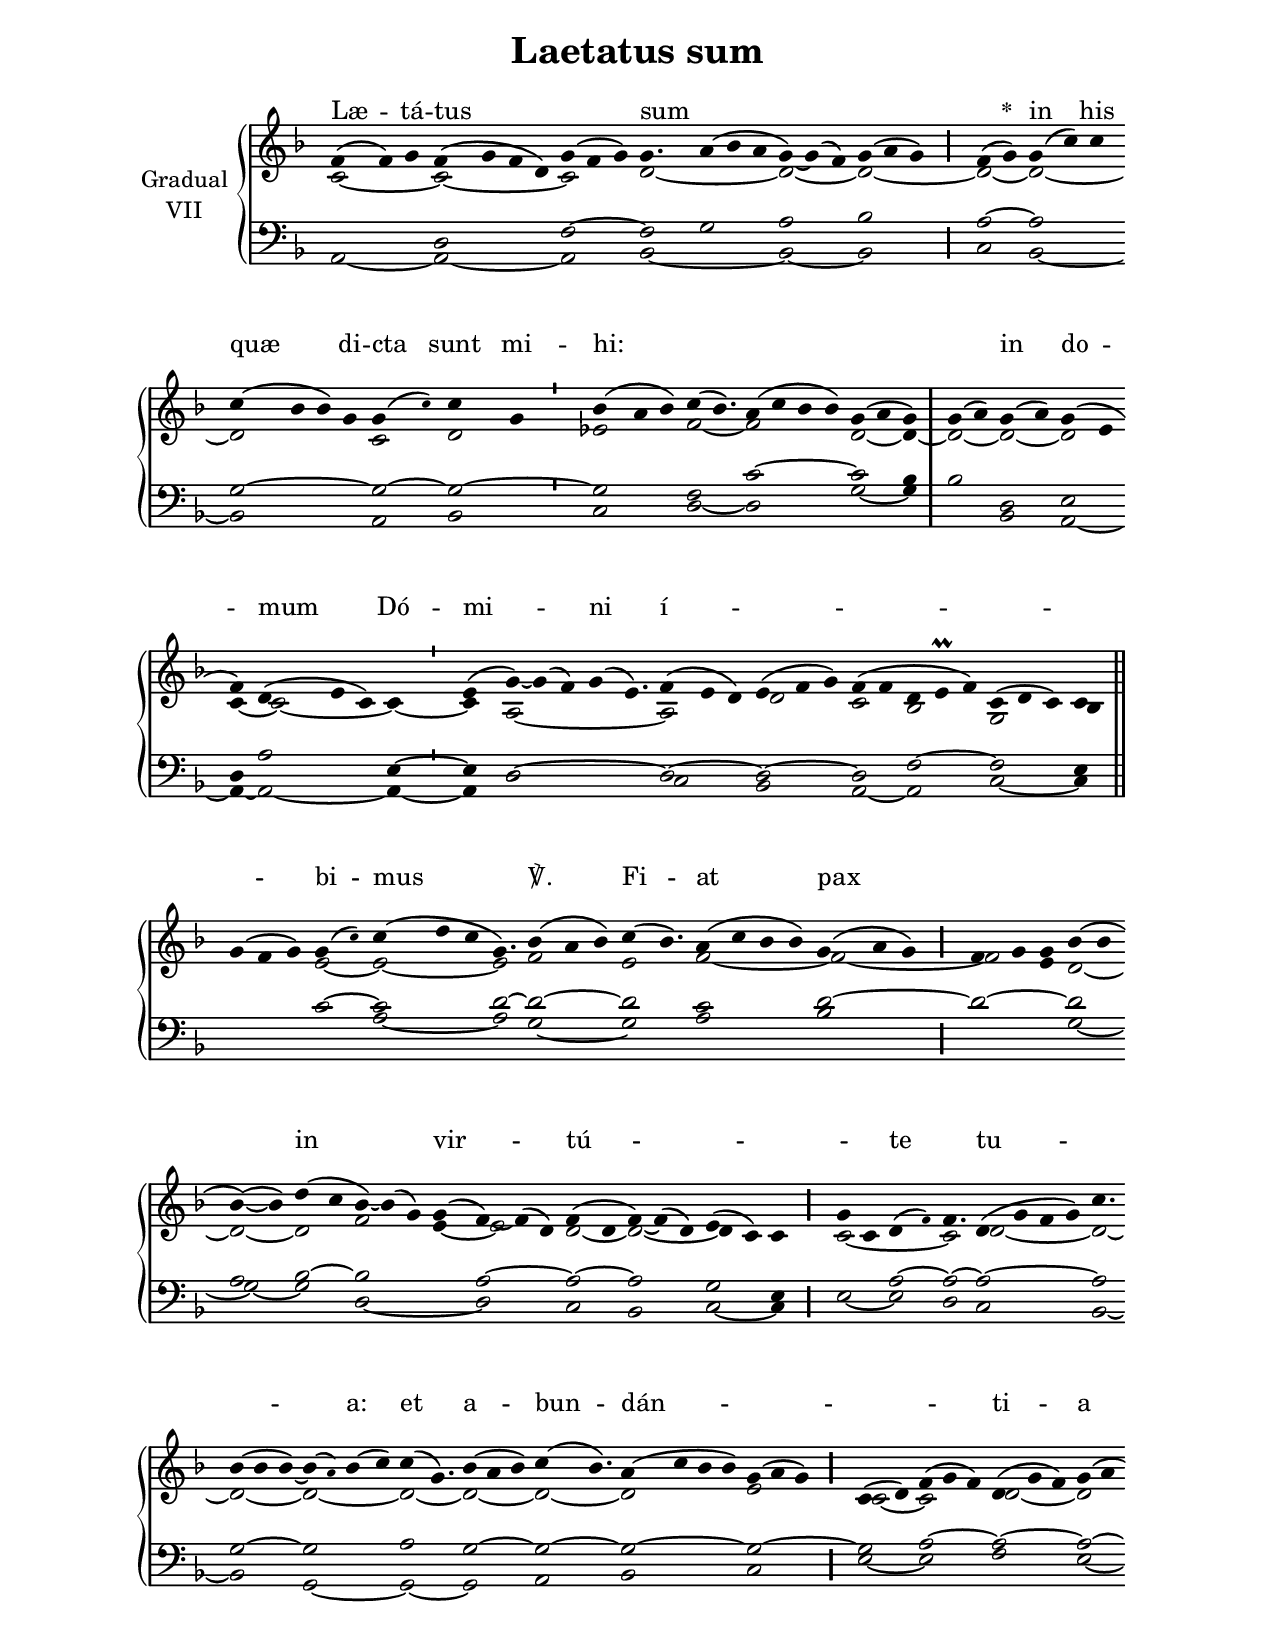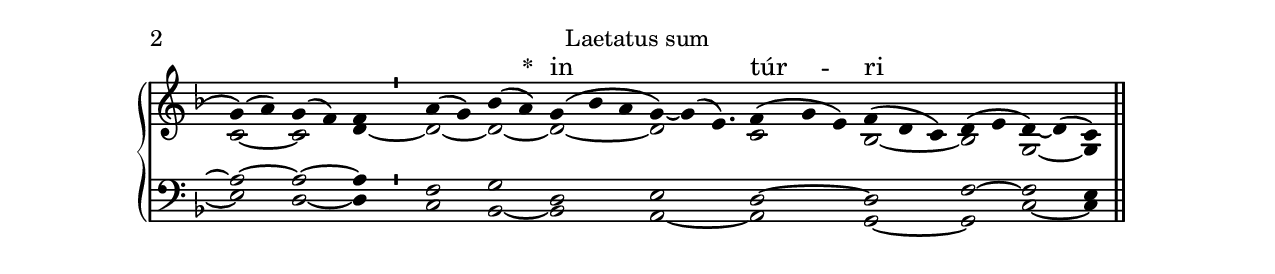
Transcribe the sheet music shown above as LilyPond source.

\version "2.18"
\include "gregorian.ly"
\include "noh2.ily"


%Page reference: page i.252
%(volume.page)

global = {
 \key c \mixolydian
 \cadenzaOn 
}

\header {
  title = \markup \center-column {"Laetatus sum" \vspace #1 }
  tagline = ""
  composer = ""
}

\paper {
 #(include-special-characters)
  oddHeaderMarkup = \markup \fill-line {
    \line {}
    \center-column {
      \on-the-fly #first-page     " "
      \on-the-fly #not-first-page "Laetatus sum"
    }
    \line { \on-the-fly #print-page-number-check-first \fromproperty #'page:page-number-string }
  }
  evenHeaderMarkup = \markup \fill-line {
    \line { \on-the-fly #print-page-number-check-first \fromproperty #'page:page-number-string }
    \center-column { "Laetatus sum" }
    \line {}
  }
}

chantText = \lyricmode {
Læ -- tá -- tus _ sum _ _ _ 
\set stanza = " * " 
in his quæ di -- cta sunt mi -- hi: _ _ _ _ 
in do -- mum Dó -- mi -- ni í -- _ _ _ _ _ bi -- mus ℣. 
Fi -- at pax _ _ _ _ 
in vir -- tú -- _ _ _ _ te _ tu -- _ _ a: 
et a -- bun -- dán -- _ _ _ ti -- a _ _ _ _ 
\set stanza = " * " 
in túr -- ri -- _ bus tu -- is. _ _ _ _ _ _ _ _ }

chantMusic = {
\tieDown   f'4 ( f'4) g'4 f'4 ( g'4 f'4 d'4) g'4 ( f'4 g'4) g'4. a'4 ( bes'4 a'4 g'4) ~ g'4 ( f'4) g'4 ( a'4 g'4) \divisioMaior
 f'4 ( g'4) g'4 ( c''4) c''4 \forceBreak
 c''4 ( bes'4 bes'4) g'4 g'4 ( \once \tweak #'font-size #-4 c'' ) c''4 g'4 \divisioMinima
 bes'4 ( a'4 bes'4) c''4 ( bes'4.) a'4 ( c''4 bes'4 bes'4) g'4 ( a'4 g'4) \divisioMaxima
 g'4 ( a'4) g'4 ( a'4) g'4 ( e'4 \forceBreak
) f'4 d'4 ( e'4 c'4) c'4 \divisioMinima
 e'4 ( g'4) ~ g'4 ( f'4) g'4 ( e'4.) f'4 ( e'4 d'4) e'4 ( f'4 g'4) f'4 ( f'4 d'4 e'\prall f'4) c'4 ( d'4 c'4) c'4 \finalis \forceBreak

 g'4 ( f'4 g'4) g'4 ( \once \tweak #'font-size #-4 c'' ) c''4 ( d''4 c''4 g'4.) bes'4 ( a'4 bes'4) c''4 ( bes'4.) a'4 ( c''4 bes'4 bes'4) g'4 ( a'4 g'4) \divisioMaior
 f'4 g'4 g'4 bes'4 ( bes'4 \forceBreak
) ~ bes'4 ( bes'4) d''4 ( c''4 bes'4) ~ bes'4 ( g'4) g'4 ( f'4) ~ f'4 ( d'4) f'4 ( d'4 f'4) ~ f'4 ( d'4) e'4 ( c'4) c'4 \divisioMaior
 g'4 c'4 d'4 ( \once \tweak #'font-size #-4 f' ) f'4. d'4 ( g'4 f'4 g'4) c''4. \forceBreak
 bes'4 ( bes'4 bes'4) ~ bes'4 ( \once \tweak #'font-size #-4 a' ) bes'4 ( c''4) c''4 ( g'4.) bes'4 ( a'4 bes'4) c''4 ( bes'4.) a'4 ( c''4 bes'4 bes'4) g'4 ( a'4 g'4) \divisioMaior
 c'4 ( d'4) f'4 ( g'4 f'4) d'4 ( g'4 f'4) g'4 ( a'4 \forceBreak
) g'4 ( a'4) g'4 ( f'4) f'4 \divisioMinima
 a'4 ( g'4) bes'4 ( a'4) g'4 ( bes'4 a'4 g'4) ~ g'4 ( e'4.) f'4 ( g'4 e'4) f'4 ( d'4 c'4) d'4 ( e'4 d'4) ~ d'4 ( c'4) \finalis

}

altoMusic = {
c'2*3/2 ~ c'2*4/2 ~ c'2*3/2 d'2*9/4 ~ d'2*3/2 ~ d'2*3/2 ~ \divisioMaior
d'2 ~ d'2*3/2 ~ d'2*4/2 c'2 d'2 \divisioMinima
ees'2*3/2 f'2*5/4 ~ f'2*4/2 d'2 ~ d'4 ~ \divisioMaxima
d'2 ~ d'2 ~ d'2 c'4 ~ c'2*3/2 ~ c'4 ~ \divisioMinima
c'4 a2*11/4 ~ a2*3/2 d'2*3/2 c'2 bes2*3/2 g2*3/2 bes4 \finalis
r2*3/2 e'2 ~ e'2*3/2 ~ e'2*3/4 f'2*3/2 e'2*5/4 f'2*4/2 ~ f'2*3/2 ~ \divisioMaior
f'2 e'4 d'2 ~ d'2 ~ d'2 f'2*3/2 e'4 ~ e'2*3/2 d'2 ~ d'2*3/2 ~ d'4 r2 \divisioMaior
c'2*4/2 ~ c'2*3/4 d'2*4/2 ~ d'2*3/4 ~ d'2*3/2 ~ d'2*4/2 ~ d'2*5/4 ~ d'2*3/2 ~ d'2*5/4 ~ d'2*4/2 e'2*3/2 \divisioMaior
c'2 ~ c'2*3/2 d'2*3/2 ~ d'2 c'2 ~ c'2 d'4 ~ \divisioMinima
d'2 ~ d'2 ~ d'2*3/2 ~ d'2*7/4 c'2*3/2 bes2*3/2 ~ bes2 g2 ~ g4 \finalis
}

tenorMusic = {
r2*3/2 d2*4/2 f2*3/2 ~ f2*3/4 g2*3/2 a2*3/2 bes2*3/2 \divisioMaior
a2 ~ a2*3/2 g2*4/2 ~ g2 ~ g2 ~ \divisioMinima
g2*3/2 f2*5/4 c'2*4/2 ~ c'2 bes4 \divisioMaxima
r2 d2 e2 d4 a2*3/2 e4 ~ \divisioMinima
e4 d2*11/4 ~ d2*3/2 ~ d2*3/2 ~ d2 f2*3/2 ~ f2*3/2 e4 \finalis
r2*3/2 c'2 ~ c'2*3/2 d'2*3/4 ~ d'2*3/2 ~ d'2*5/4 c'2*4/2 d'2*3/2 ~ \divisioMaior
d'2*3/2 ~ d'2 a2 bes2 ~ bes2*4/2 a2*3/2 ~ a2 ~ a2*3/2 g2 e4 \divisioMaior
r2 a2 ~ a2*3/4 ~ a2*4/2 ~ a2*3/4 g2*3/2 ~ g2*4/2 a2*5/4 g2*3/2 ~ g2*5/4 ~ g2*4/2 ~ g2*3/2 ~ \divisioMaior
g2 a2*3/2 ~ a2*3/2 ~ a2 ~ a2 ~ a2 ~ a4 \divisioMinima
f2 g2 d2*3/2 e2*7/4 d2*3/2 ~ d2*3/2 f2 ~ f2 e4 \finalis
}

bassMusic = {
a,2*3/2 ~ a,2*4/2 ~ a,2*3/2 bes,2*9/4 ~ bes,2*3/2 ~ bes,2*3/2 \divisioMaior
c2 bes,2*3/2 ~ bes,2*4/2 a,2 bes,2 \divisioMinima
c2*3/2 d2*5/4 ~ d2*4/2 g2 ~ g4 \divisioMaxima
bes2 bes,2 a,2 ~ a,4 ~ a,2*3/2 ~ a,4 ~ \divisioMinima
a,4 d2*11/4 c2*3/2 bes,2*3/2 a,2 ~ a,2*3/2 c2*3/2 ~ c4 \finalis
r2*5/2 a2*3/2 ~ a2*3/4 g2*3/2 ~ g2*5/4 a2*4/2 bes2*3/2 \divisioMaior
r2*3/2 g2 ~ g2 ~ g2 d2*4/2 ~ d2*3/2 c2 bes,2*3/2 c2 ~ c4 \divisioMaior
e2 ~ e2 d2*3/4 c2*4/2 bes,2*3/4 ~ bes,2*3/2 g,2*4/2 ~ g,2*5/4 ~ g,2*3/2 a,2*5/4 bes,2*4/2 c2*3/2 \divisioMaior
e2 ~ e2*3/2 f2*3/2 e2 ~ e2 d2 ~ d4 \divisioMinima
c2 bes,2 ~ bes,2*3/2 a,2*7/4 ~ a,2*3/2 g,2*3/2 ~ g,2 c2 ~ c4 \finalis
}

voiceLines = {
\voiceLineStyle


}

\score{
  <<
    \new GrandStaff <<
      \set GrandStaff.autoBeaming = ##f
      \set GrandStaff.instrumentName = \markup \center-column {
        "Gradual"
        "VII"
      }
      \new Staff = up <<
        \new Voice = "chant" {
          \voiceOne \global \chantMusic
        }
        \new Voice {
          \voiceTwo \global \altoMusic
        }
      >>

      \new Staff = down <<
        \clef bass
        \new Voice {
          \voiceOne \global \tenorMusic
        }
        \new Voice {
          \voiceTwo \global \bassMusic
        }
	\new Voice {
        \voiceThree \global \voiceLines
        }
      >>
    >>
    \new Lyrics \lyricsto chant {
      \chantText
    }
  >>
  \layout{
  }
  \midi{
    \tempo 4 = 125
  }
}
